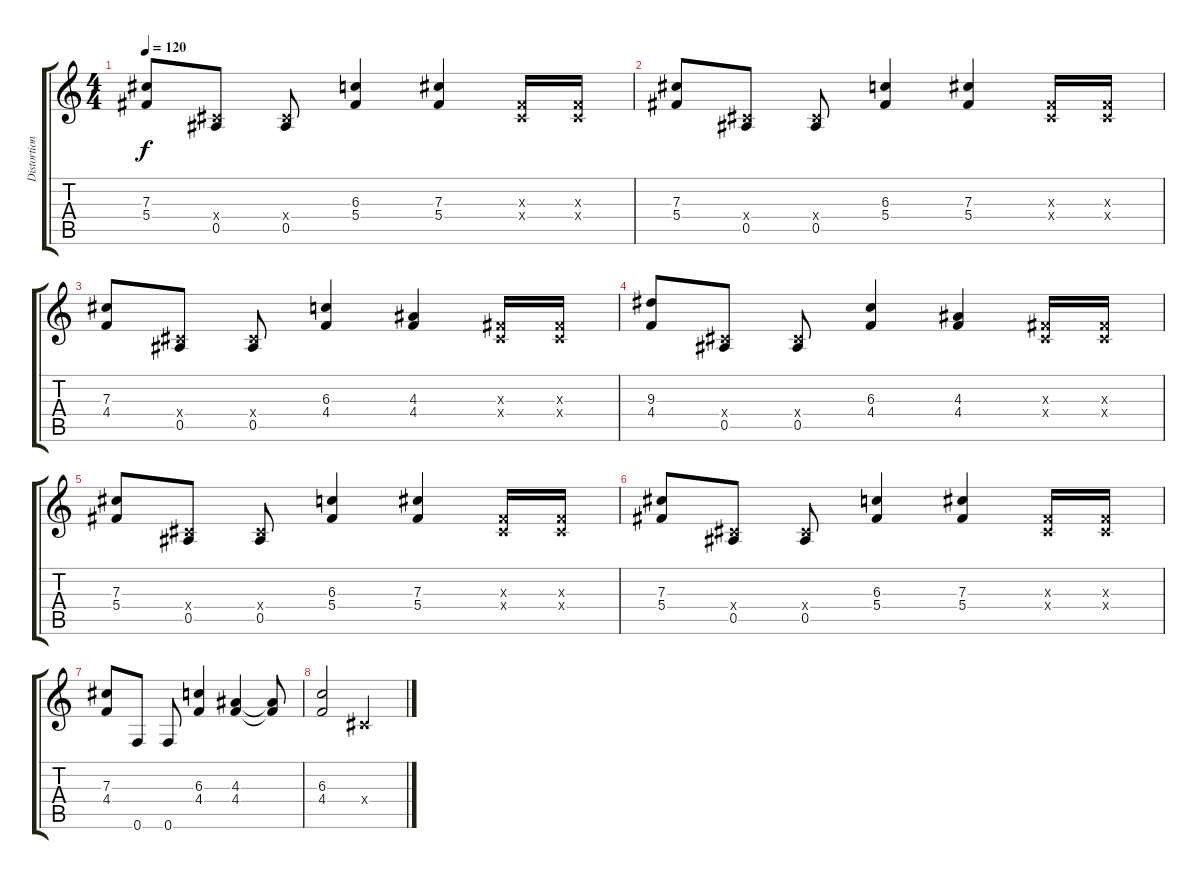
\track ("Distortion Guitar" "Distortion") {instrument distortionguitar}
\staff {score tabs}
\tuning (Eb4 Bb3 Gb3 Db3 Bb2 F2) {hide}
\ts (4 4)
\tempo 120
\clef g2
\ks c
(7.3 5.4).8{dy f} (0.4{x} 0.5).8 (0.4{x} 0.5).8 (6.3 5.4).4 (7.3 5.4).4 (0.3{x} 0.4{x}).16 (0.3{x} 0.4{x}).16 |
(7.3 5.4).8 (0.4{x} 0.5).8 (0.4{x} 0.5).8 (6.3 5.4).4 (7.3 5.4).4 (0.3{x} 0.4{x}).16 (0.3{x} 0.4{x}).16 |
(7.3 4.4).8 (0.4{x} 0.5).8 (0.4{x} 0.5).8 (6.3 4.4).4 (4.3 4.4).4 (0.3{x} 0.4{x}).16 (0.3{x} 0.4{x}).16 |
(9.3 4.4).8 (0.4{x} 0.5).8 (0.4{x} 0.5).8 (6.3 4.4).4 (4.3 4.4).4 (0.3{x} 0.4{x}).16 (0.3{x} 0.4{x}).16 |
(7.3 5.4).8 (0.4{x} 0.5).8 (0.4{x} 0.5).8 (6.3 5.4).4 (7.3 5.4).4 (0.3{x} 0.4{x}).16 (0.3{x} 0.4{x}).16 |
(7.3 5.4).8 (0.4{x} 0.5).8 (0.4{x} 0.5).8 (6.3 5.4).4 (7.3 5.4).4 (0.3{x} 0.4{x}).16 (0.3{x} 0.4{x}).16 |
(7.3 4.4).8 0.6.8 0.6.8 (6.3 4.4).4 (4.3 4.4).4 (4.3{t} 4.4{t}).8 |
(6.3 4.4).2 0.4{x}.2
